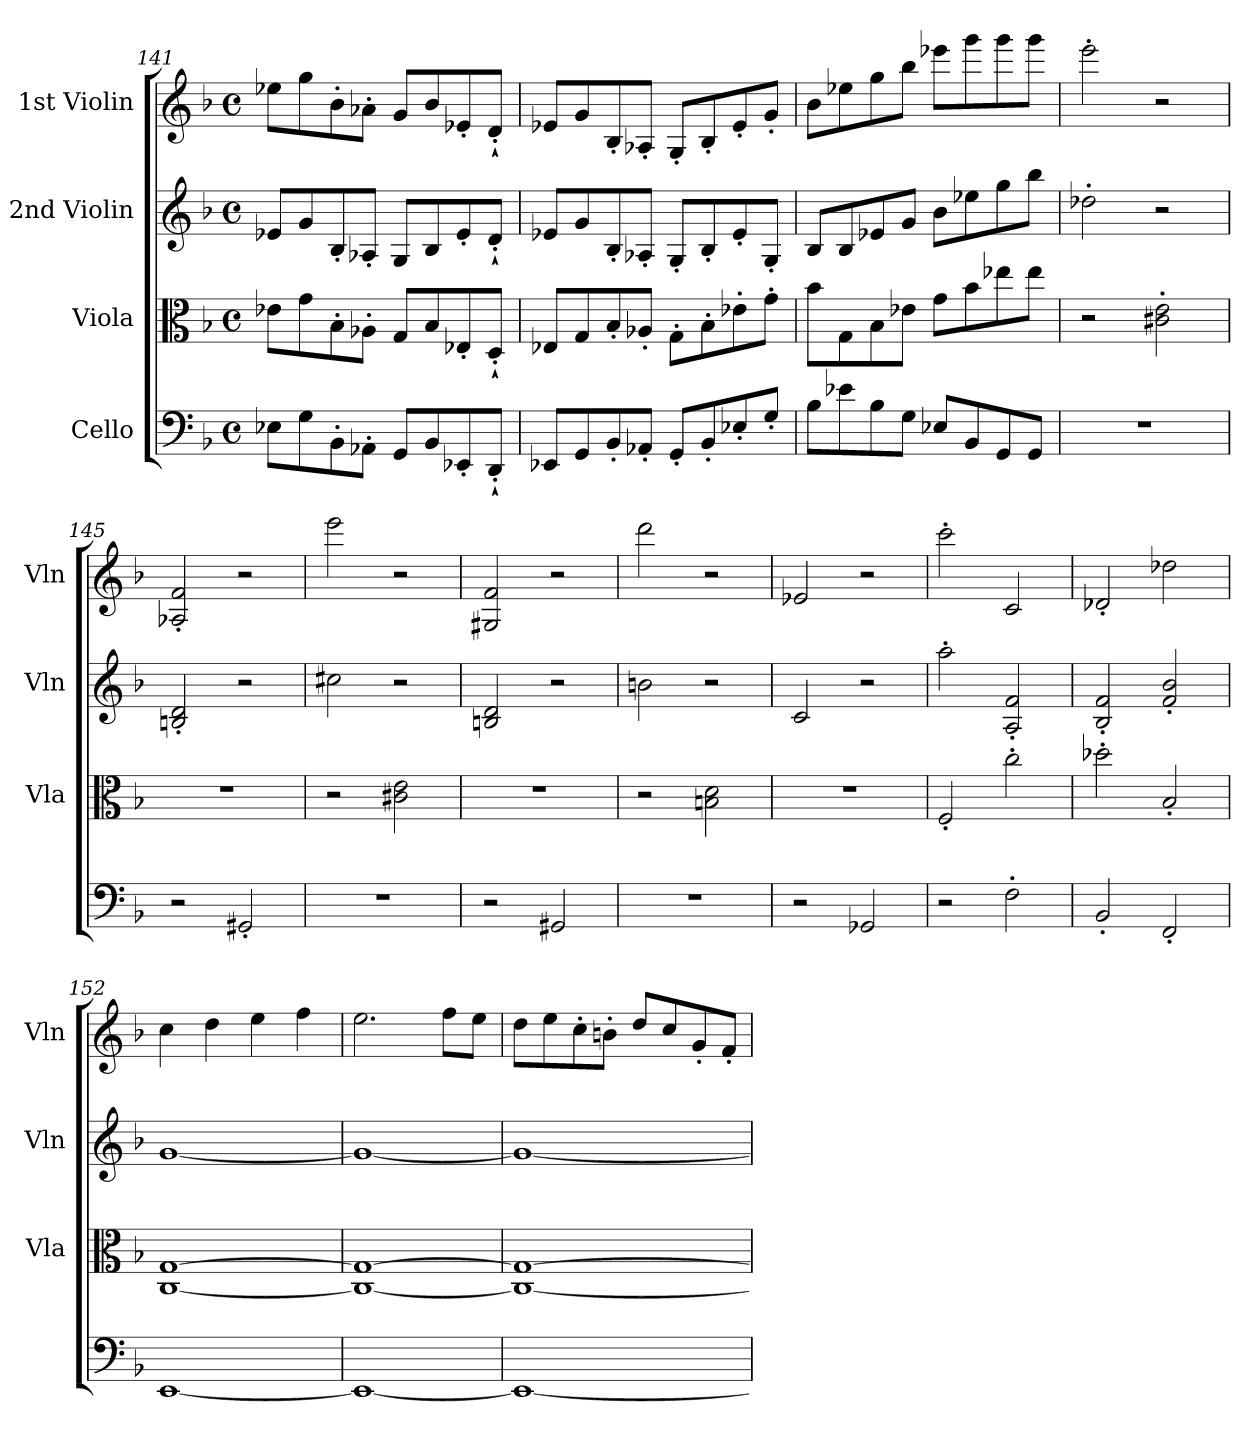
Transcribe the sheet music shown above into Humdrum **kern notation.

**kern	**kern	**kern	**kern
*part4	*part3	*part2	*part1
*staff4	*staff3	*staff2	*staff1
*I"Cello	*I"Viola	*I"2nd Violin	*I"1st Violin
*	*I'Vla	*I'Vln	*I'Vln
*clefF4	*clefC3	*clefG2	*clefG2
*k[b-]	*k[b-]	*k[b-]	*k[b-]
*M4/4	*M4/4	*M4/4	*M4/4
*met(c)	*met(c)	*met(c)	*met(c)
=141	=141	=141	=141
8E-X\L	8e-X\L	8e-X/L	8ee-X\L
8G\	8g\	8g/	8gg\
8BB-'\	8B-'\	8B-'/	8b-'\
8AA-X'\J	8A-X'\J	8A-X'/J	8a-X'\J
8GG/L	8G/L	8G/L	8g/L
8BB-/	8B-/	8B-/	8b-/
8EE-X'/	8E-X'/	8e-'/	8e-X'/
8DD'''/J	8D'''/J	8d'''/J	8d'''/J
=142	=142	=142	=142
8EE-X/L	8E-X/L	8e-X/L	8e-X/L
8GG/	8G/	8g/	8g/
8BB-'/	8B-'/	8B-'/	8B-'/
8AA-X'/J	8A-X'/J	8A-X'/J	8A-X'/J
8GG'/L	8G'\L	8G'/L	8G'/L
8BB-'/	8B-'\	8B-'/	8B-'/
8E-X'/	8e-X'\	8e-'/	8e-'/
8G'/J	8g'\J	8G'/J	8g'/J
=143	=143	=143	=143
8B-\L	8b-\L	8B-/L	8b-\L
8e-X\	8G\	8B-/	8ee-X\
8B-\	8B-\	8e-X/	8gg\
8G\J	8e-X\J	8g/J	8bb-\J
8E-X/L	8g\L	8b-\L	8eee-X\L
8BB-/	8b-\	8ee-X\	8ggg\
8GG/	8ee-X\	8gg\	8ggg\
8GG/J	8ee-\J	8bb-\J	8ggg\J
=144	=144	=144	=144
1r	2r	2dd-X'\	2eee'\
.	2c#X\' 2e\'	2r	2r
=145	=145	=145	=145
2r	1r	2Bn/' 2d/'	2A-X/' 2f/'
2GG#X'/	.	2r	2r
=146	=146	=146	=146
1r	2r	2cc#X\	2eee\
.	2c#X\ 2e\	2r	2r
=147	=147	=147	=147
2r	1r	2Bn/ 2d/	2G#X/ 2f/
2GG#X/	.	2r	2r
=148	=148	=148	=148
1r	2r	2bn\	2ddd\
.	2Bn\ 2d\	2r	2r
=149	=149	=149	=149
2r	1r	2c/	2e-X/
2GG-X/	.	2r	2r
=150	=150	=150	=150
2r	2F'/	2aa'\	2ccc'\
2F'\	2cc'\	2A/' 2f/'	2c/
=151	=151	=151	=151
2BB-'/	2dd-X'\	2B-/' 2f/'	2d-X'/
2FF'/	2B-'/	2f/' 2b-/'	2dd-X\
=152	=152	=152	=152
[1EE	[1C [1G	[1g	4cc\
.	.	.	4dd\
.	.	.	4ee\
.	.	.	4ff\
=153	=153	=153	=153
1EE_	1C_ 1G_	1g_	2.ee\
.	.	.	8ff\L
.	.	.	8ee\J
=154	=154	=154	=154
1EE_	1C_ 1G_	1g_	8dd\L
.	.	.	8ee\
.	.	.	8cc'\
.	.	.	8bn'\J
.	.	.	8dd/L
.	.	.	8cc/
.	.	.	8g'/
.	.	.	8f'/J
=	=	=	=
*-	*-	*-	*-
